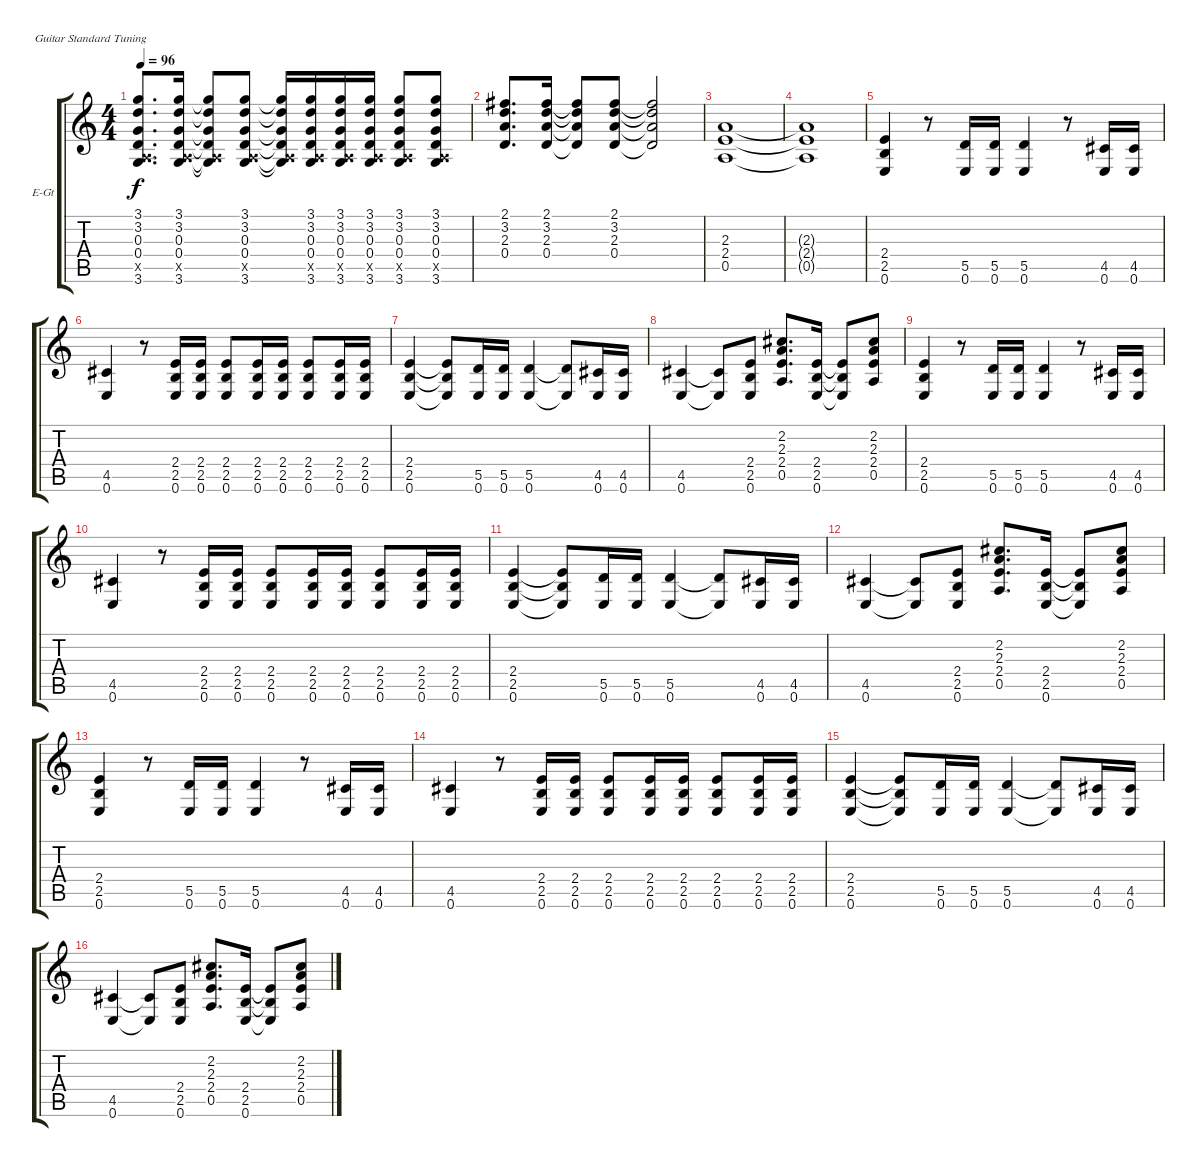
\bracketExtendMode groupsimilarinstruments
\firstSystemTrackNameOrientation horizontal
\otherSystemsTrackNameOrientation horizontal
\track ("Rhythm Guitar" "E-Gt") {instrument overdrivenguitar}
\staff {score tabs}
\tuning (E4 B3 G3 D3 A2 E2)
\ts (4 4)
\tempo 96
\clef g2
\ks c
(3.1 3.2 0.3 0.4 0.5{x} 3.6).8{d dy f} (3.1 3.2 0.3 0.4 0.5{x} 3.6).16 (3.1{t} 3.2{t} 0.3{t} 0.4{t} 0.5{x t} 3.6{t}).8 (3.1 3.2 0.3 0.4 0.5{x} 3.6).8 (3.1{t} 3.2{t} 0.3{t} 0.4{t} 0.5{x t} 3.6{t}).16 (3.1 3.2 0.3 0.4 0.5{x} 3.6).16 (3.1 3.2 0.3 0.4 0.5{x} 3.6).16 (3.1 3.2 0.3 0.4 0.5{x} 3.6).16 (3.1 3.2 0.3 0.4 0.5{x} 3.6).8 (3.1 3.2 0.3 0.4 0.5{x} 3.6).8 |
(2.1 3.2 2.3 0.4).8{d} (2.1 3.2 2.3 0.4).16 (2.1{t} 3.2{t} 2.3{t} 0.4{t}).8 (2.1 3.2 2.3 0.4).8 (2.1{t} 3.2{t} 2.3{t} 0.4{t}).2 |
(2.3 2.4 0.5).1 |
(2.3{t} 2.4{t} 0.5{t}).1 |
(2.4 2.5 0.6).4 r.8 (5.5 0.6).16 (5.5 0.6).16 (5.5 0.6).4 r.8 (4.5 0.6).16 (4.5 0.6).16 |
(4.5 0.6).4 r.8 (2.4 2.5 0.6).16 (2.4 2.5 0.6).16 (2.4 2.5 0.6).8 (2.4 2.5 0.6).16 (2.4 2.5 0.6).16 (2.4 2.5 0.6).8 (2.4 2.5 0.6).16 (2.4 2.5 0.6).16 |
(2.4 2.5 0.6).4 (2.4{t} 2.5{t} 0.6{t}).8 (5.5 0.6).16 (5.5 0.6).16 (5.5 0.6).4 (5.5{t} 0.6{t}).8 (4.5 0.6).16 (4.5 0.6).16 |
(4.5 0.6).4 (4.5{t} 0.6{t}).8 (2.4 2.5 0.6).8 (2.2 2.3 2.4 0.5).8{d} (2.4 2.5 0.6).16 (2.4{t} 2.5{t} 0.6{t}).8 (2.2 2.3 2.4 0.5).8 |
(2.4 2.5 0.6).4 r.8 (5.5 0.6).16 (5.5 0.6).16 (5.5 0.6).4 r.8 (4.5 0.6).16 (4.5 0.6).16 |
(4.5 0.6).4 r.8 (2.4 2.5 0.6).16 (2.4 2.5 0.6).16 (2.4 2.5 0.6).8 (2.4 2.5 0.6).16 (2.4 2.5 0.6).16 (2.4 2.5 0.6).8 (2.4 2.5 0.6).16 (2.4 2.5 0.6).16 |
(2.4 2.5 0.6).4 (2.4{t} 2.5{t} 0.6{t}).8 (5.5 0.6).16 (5.5 0.6).16 (5.5 0.6).4 (5.5{t} 0.6{t}).8 (4.5 0.6).16 (4.5 0.6).16 |
(4.5 0.6).4 (4.5{t} 0.6{t}).8 (2.4 2.5 0.6).8 (2.2 2.3 2.4 0.5).8{d} (2.4 2.5 0.6).16 (2.4{t} 2.5{t} 0.6{t}).8 (2.2 2.3 2.4 0.5).8 |
(2.4 2.5 0.6).4 r.8 (5.5 0.6).16 (5.5 0.6).16 (5.5 0.6).4 r.8 (4.5 0.6).16 (4.5 0.6).16 |
(4.5 0.6).4 r.8 (2.4 2.5 0.6).16 (2.4 2.5 0.6).16 (2.4 2.5 0.6).8 (2.4 2.5 0.6).16 (2.4 2.5 0.6).16 (2.4 2.5 0.6).8 (2.4 2.5 0.6).16 (2.4 2.5 0.6).16 |
(2.4 2.5 0.6).4 (2.4{t} 2.5{t} 0.6{t}).8 (5.5 0.6).16 (5.5 0.6).16 (5.5 0.6).4 (5.5{t} 0.6{t}).8 (4.5 0.6).16 (4.5 0.6).16 |
(4.5 0.6).4 (4.5{t} 0.6{t}).8 (2.4 2.5 0.6).8 (2.2 2.3 2.4 0.5).8{d} (2.4 2.5 0.6).16 (2.4{t} 2.5{t} 0.6{t}).8 (2.2 2.3 2.4 0.5).8
